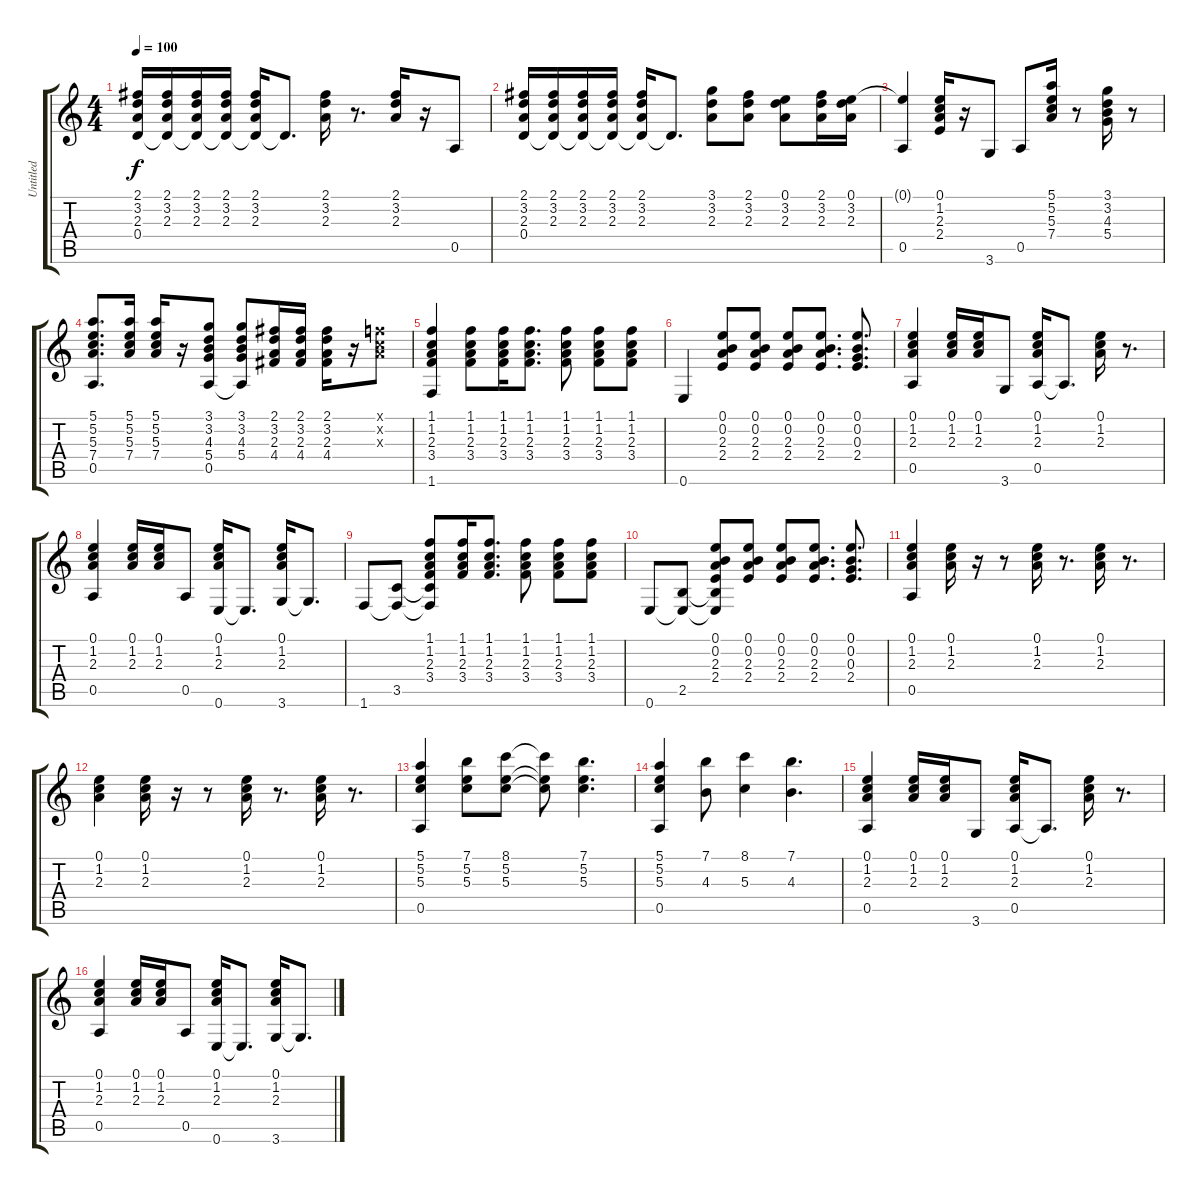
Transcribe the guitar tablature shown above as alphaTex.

\track ("Untitled" "Untitled") {instrument acousticguitarnylon}
\staff {score tabs}
\tuning (E4 B3 G3 D3 A2 E2) {hide}
\ts (4 4)
\tempo 100
\clef g2
\ks c
(2.1 3.2 2.3 0.4).16{dy f} (2.1 3.2 2.3 0.4{t}).16 (2.1 3.2 2.3 0.4{t}).16 (2.1 3.2 2.3 0.4{t}).16 (2.1 3.2 2.3 0.4{t}).16 0.4{t}.8{d} (2.1 3.2 2.3).16 r.8{d} (2.1 3.2 2.3).16 r.16 0.5.8 |
(2.1 3.2 2.3 0.4).16 (2.1 3.2 2.3 0.4{t}).16 (2.1 3.2 2.3 0.4{t}).16 (2.1 3.2 2.3 0.4{t}).16 (2.1 3.2 2.3 0.4{t}).16 0.4{t}.8{d} (3.1 3.2 2.3).8 (2.1 3.2 2.3).8 (0.1 3.2 2.3).8 (2.1 3.2 2.3).16 (0.1 3.2 2.3).16 |
(0.1{t} 0.5).4 (0.1 1.2 2.3 2.4).16 r.16 3.6.8 0.5.8 (5.1 5.2 5.3 7.4).16 r.8 (3.1 3.2 4.3 5.4).16 r.8 |
(5.1 5.2 5.3 7.4 0.5).8{d} (5.1 5.2 5.3 7.4).16 (5.1 5.2 5.3 7.4).16 r.16 (3.1 3.2 4.3 5.4 0.5).8 (3.1 3.2 4.3 5.4 0.5{t}).8 (2.1 3.2 2.3 4.4).16 (2.1 3.2 2.3 4.4).16 (2.1 3.2 2.3 4.4).16 r.16 (1.1{x} 1.2{x} 2.3{x}).8 |
(1.1 1.2 2.3 3.4 1.6).4 (1.1 1.2 2.3 3.4).8 (1.1 1.2 2.3 3.4).16 (1.1 1.2 2.3 3.4).8{d} (1.1 1.2 2.3 3.4).8 (1.1 1.2 2.3 3.4).8 (1.1 1.2 2.3 3.4).8 |
0.6.4 (0.1 0.2 2.3 2.4).8 (0.1 0.2 2.3 2.4).8 (0.1 0.2 2.3 2.4).8 (0.1 0.2 2.3 2.4).8{d} (0.1 0.2 0.3 2.4).8{d} |
(0.1 1.2 2.3 0.5).4 (0.1 1.2 2.3).16 (0.1 1.2 2.3).16 3.6.8 (0.1 1.2 2.3 0.5).16 0.5{t}.8{d} (0.1 1.2 2.3).16 r.8{d} |
(0.1 1.2 2.3 0.5).4 (0.1 1.2 2.3).16 (0.1 1.2 2.3).16 0.5.8 (0.1 1.2 2.3 0.6).16 0.6{t}.8{d} (0.1 1.2 2.3 3.6).16 3.6{t}.8{d} |
1.6.8 (3.5 1.6{t}).8 (1.1 1.2 2.3 3.4 3.5{t} 1.6{t}).8 (1.1 1.2 2.3 3.4).16 (1.1 1.2 2.3 3.4).8{d} (1.1 1.2 2.3 3.4).8 (1.1 1.2 2.3 3.4).8 (1.1 1.2 2.3 3.4).8 |
0.6.8 (2.5 0.6{t}).8 (0.1 0.2 2.3 2.4 2.5{t} 0.6{t}).8 (0.1 0.2 2.3 2.4).8 (0.1 0.2 2.3 2.4).8 (0.1 0.2 2.3 2.4).8{d} (0.1 0.2 0.3 2.4).8{d} |
(0.1 1.2 2.3 0.5).4 (0.1 1.2 2.3).16 r.16 r.8 (0.1 1.2 2.3).16 r.8{d} (0.1 1.2 2.3).16 r.8{d} |
(0.1 1.2 2.3).4 (0.1 1.2 2.3).16 r.16 r.8 (0.1 1.2 2.3).16 r.8{d} (0.1 1.2 2.3).16 r.8{d} |
(5.1 5.2 5.3 0.5).4 (7.1 5.2 5.3).8 (8.1 5.2 5.3).8 (8.1{t} 5.2{t} 5.3{t}).8 (7.1 5.2 5.3).4{d} |
(5.1 5.2 5.3 0.5).4 (7.1 4.3).8 (8.1 5.3).4 (7.1 4.3).4{d} |
(0.1 1.2 2.3 0.5).4 (0.1 1.2 2.3).16 (0.1 1.2 2.3).16 3.6.8 (0.1 1.2 2.3 0.5).16 0.5{t}.8{d} (0.1 1.2 2.3).16 r.8{d} |
(0.1 1.2 2.3 0.5).4 (0.1 1.2 2.3).16 (0.1 1.2 2.3).16 0.5.8 (0.1 1.2 2.3 0.6).16 0.6{t}.8{d} (0.1 1.2 2.3 3.6).16 3.6{t}.8{d}
